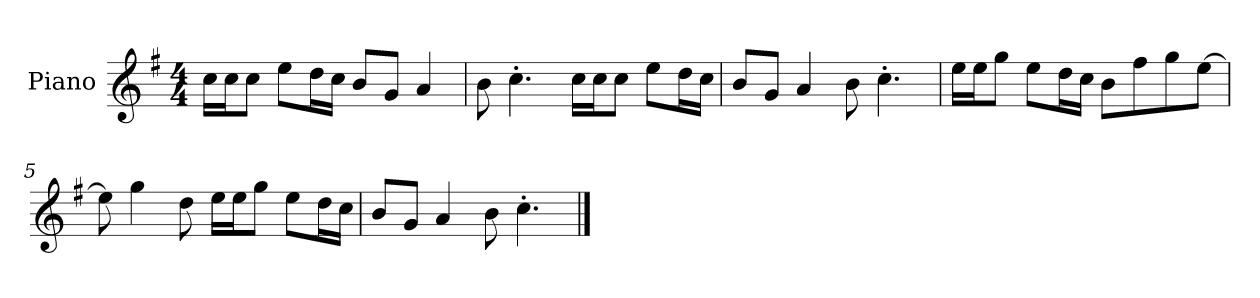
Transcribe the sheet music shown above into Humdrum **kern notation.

**kern
*part1
*staff1
*I"Piano
*I'P-no
*clefG2
*k[f#]
*M4/4
*MM90
=1
16cc\LL
16cc\J
8cc\J
8ee\L
16dd\L
16cc\JJ
8b/L
8g/J
4a/
=2
8b\
4.cc'\
16cc\LL
16cc\J
8cc\J
8ee\L
16dd\L
16cc\JJ
=3
8b/L
8g/J
4a/
8b\
4.cc'\
=4
16ee\LL
16ee\J
8gg\J
8ee\L
16dd\L
16cc\JJ
8b\L
8ff#\
8gg\
[8ee\J
!!LO:LB:g=z
=5
8ee\]
4gg\
8dd\
16ee\LL
16ee\J
8gg\J
8ee\L
16dd\L
16cc\JJ
=6
8b/L
8g/J
4a/
8b\
4.cc'\
==
*-
